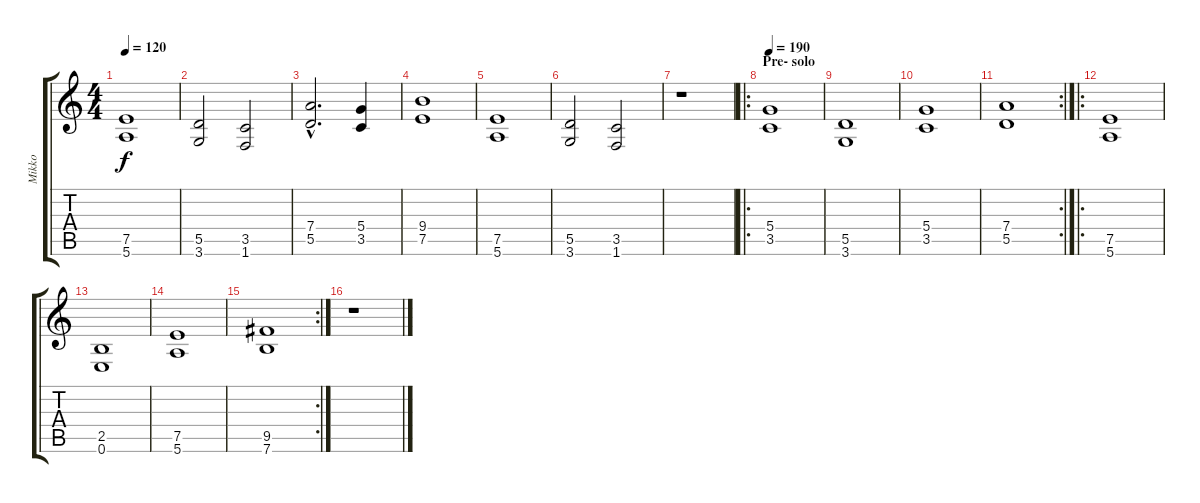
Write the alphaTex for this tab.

\track ("Mikko" "Mikko") {instrument distortionguitar}
\staff {score tabs}
\tuning (E4 B3 G3 D3 A2 E2) {hide}
\ts (4 4)
\tempo 120
\clef g2
\ks c
(7.5 5.6).1{dy f} |
(5.5 3.6).2 (3.5 1.6).2 |
(7.4{hac} 5.5{hac}).2{d} (5.4 3.5).4 |
(9.4 7.5).1 |
(7.5 5.6).1 |
(5.5 3.6).2 (3.5 1.6).2 |
r.1 |
\ro
\section ("" "Pre- solo")
\tempo 190
(5.4 3.5).1 |
(5.5 3.6).1 |
(5.4 3.5).1 |
\rc 2
(7.4 5.5).1 |
\ro
(7.5 5.6).1 |
(2.5 0.6).1 |
(7.5 5.6).1 |
\rc 2
(9.5 7.6).1 |
r.1
